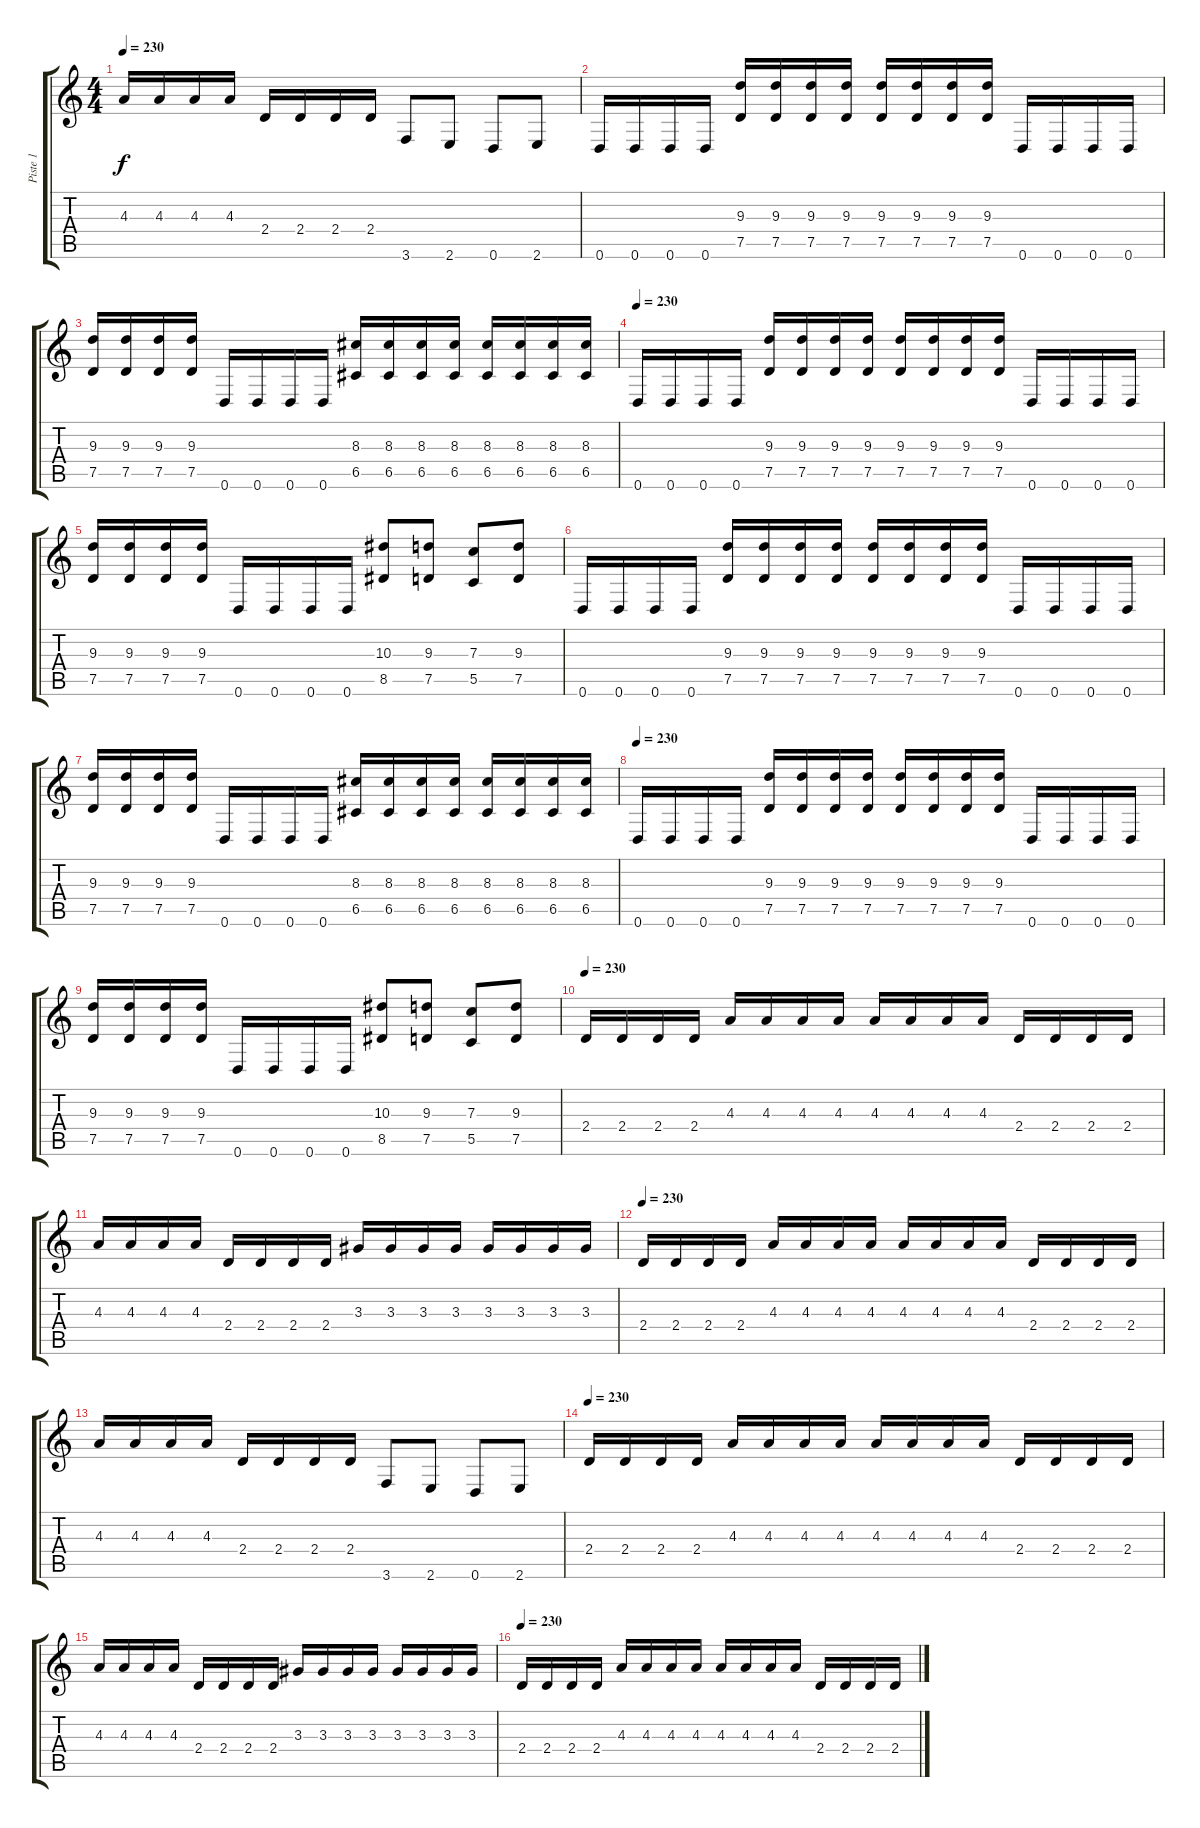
\track ("Piste 1" "Piste 1") {instrument distortionguitar}
\staff {score tabs}
\tuning (D4 A3 F3 C3 G2 D2) {hide}
\ts (4 4)
\tempo 230
\clef g2
\ks c
4.3.16{dy f} 4.3.16 4.3.16 4.3.16 2.4.16 2.4.16 2.4.16 2.4.16 3.6.8 2.6.8 0.6.8 2.6.8 |
0.6.16 0.6.16 0.6.16 0.6.16 (9.3 7.5).16 (9.3 7.5).16 (9.3 7.5).16 (9.3 7.5).16 (9.3 7.5).16 (9.3 7.5).16 (9.3 7.5).16 (9.3 7.5).16 0.6.16 0.6.16 0.6.16 0.6.16 |
(9.3 7.5).16 (9.3 7.5).16 (9.3 7.5).16 (9.3 7.5).16 0.6.16 0.6.16 0.6.16 0.6.16 (8.3 6.5).16 (8.3 6.5).16 (8.3 6.5).16 (8.3 6.5).16 (8.3 6.5).16 (8.3 6.5).16 (8.3 6.5).16 (8.3 6.5).16 |
\tempo 230
0.6.16 0.6.16 0.6.16 0.6.16 (9.3 7.5).16 (9.3 7.5).16 (9.3 7.5).16 (9.3 7.5).16 (9.3 7.5).16 (9.3 7.5).16 (9.3 7.5).16 (9.3 7.5).16 0.6.16 0.6.16 0.6.16 0.6.16 |
(9.3 7.5).16 (9.3 7.5).16 (9.3 7.5).16 (9.3 7.5).16 0.6.16 0.6.16 0.6.16 0.6.16 (10.3 8.5).8 (9.3 7.5).8 (7.3 5.5).8 (9.3 7.5).8 |
0.6.16 0.6.16 0.6.16 0.6.16 (9.3 7.5).16 (9.3 7.5).16 (9.3 7.5).16 (9.3 7.5).16 (9.3 7.5).16 (9.3 7.5).16 (9.3 7.5).16 (9.3 7.5).16 0.6.16 0.6.16 0.6.16 0.6.16 |
(9.3 7.5).16 (9.3 7.5).16 (9.3 7.5).16 (9.3 7.5).16 0.6.16 0.6.16 0.6.16 0.6.16 (8.3 6.5).16 (8.3 6.5).16 (8.3 6.5).16 (8.3 6.5).16 (8.3 6.5).16 (8.3 6.5).16 (8.3 6.5).16 (8.3 6.5).16 |
\tempo 230
0.6.16 0.6.16 0.6.16 0.6.16 (9.3 7.5).16 (9.3 7.5).16 (9.3 7.5).16 (9.3 7.5).16 (9.3 7.5).16 (9.3 7.5).16 (9.3 7.5).16 (9.3 7.5).16 0.6.16 0.6.16 0.6.16 0.6.16 |
(9.3 7.5).16 (9.3 7.5).16 (9.3 7.5).16 (9.3 7.5).16 0.6.16 0.6.16 0.6.16 0.6.16 (10.3 8.5).8 (9.3 7.5).8 (7.3 5.5).8 (9.3 7.5).8 |
\tempo 230
2.4.16 2.4.16 2.4.16 2.4.16 4.3.16 4.3.16 4.3.16 4.3.16 4.3.16 4.3.16 4.3.16 4.3.16 2.4.16 2.4.16 2.4.16 2.4.16 |
4.3.16 4.3.16 4.3.16 4.3.16 2.4.16 2.4.16 2.4.16 2.4.16 3.3.16 3.3.16 3.3.16 3.3.16 3.3.16 3.3.16 3.3.16 3.3.16 |
\tempo 230
2.4.16 2.4.16 2.4.16 2.4.16 4.3.16 4.3.16 4.3.16 4.3.16 4.3.16 4.3.16 4.3.16 4.3.16 2.4.16 2.4.16 2.4.16 2.4.16 |
4.3.16 4.3.16 4.3.16 4.3.16 2.4.16 2.4.16 2.4.16 2.4.16 3.6.8 2.6.8 0.6.8 2.6.8 |
\tempo 230
2.4.16 2.4.16 2.4.16 2.4.16 4.3.16 4.3.16 4.3.16 4.3.16 4.3.16 4.3.16 4.3.16 4.3.16 2.4.16 2.4.16 2.4.16 2.4.16 |
4.3.16 4.3.16 4.3.16 4.3.16 2.4.16 2.4.16 2.4.16 2.4.16 3.3.16 3.3.16 3.3.16 3.3.16 3.3.16 3.3.16 3.3.16 3.3.16 |
\tempo 230
2.4.16 2.4.16 2.4.16 2.4.16 4.3.16 4.3.16 4.3.16 4.3.16 4.3.16 4.3.16 4.3.16 4.3.16 2.4.16 2.4.16 2.4.16 2.4.16
